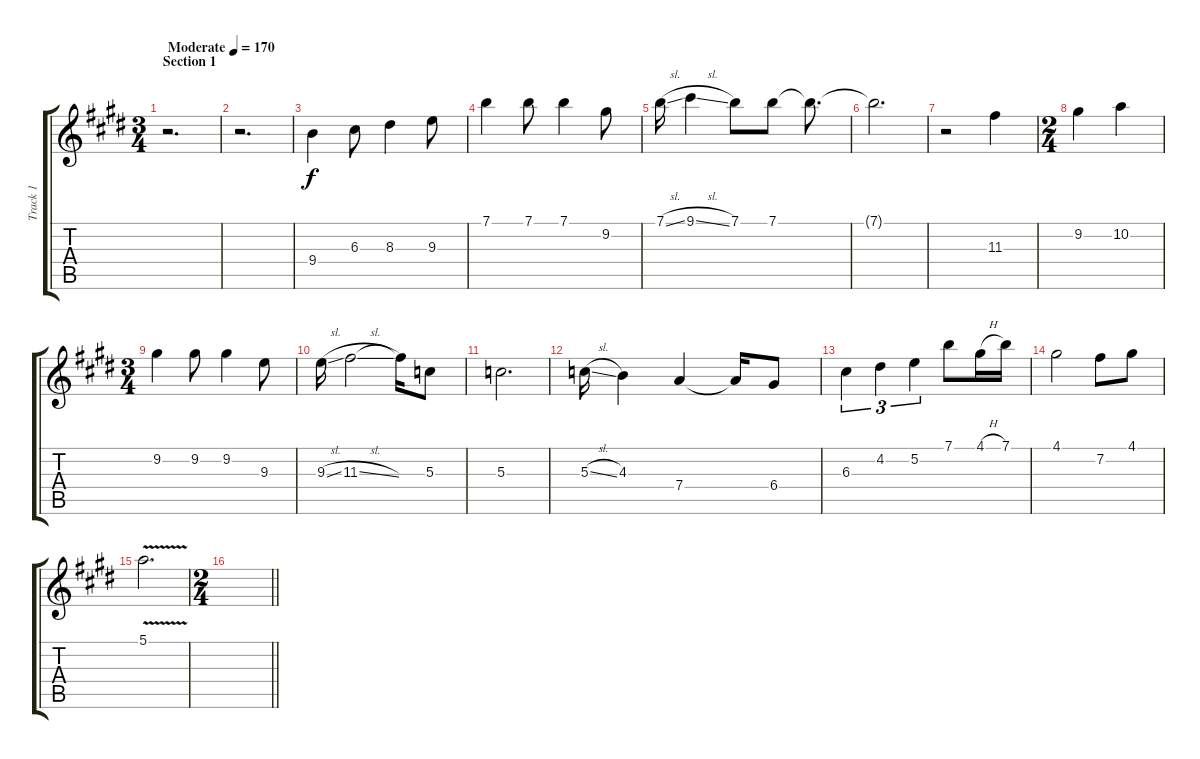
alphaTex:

\track ("Track 1" "Track 1") {instrument electricguitarjazz}
\staff {score tabs}
\tuning (E4 B3 G3 D3 A2 E2) {hide}
\ts (3 4)
\section ("" "Section 1")
\tempo (170 "Moderate")
\clef g2
\ks e
r.2{d dy f instrument electricguitarjazz} |
r.2{d} |
9.4.4 6.3.8 8.3.4 9.3.8 |
7.1.4 7.1.8 7.1.4 9.2.8 |
7.1{sl}.16 9.1{sl}.4 7.1.8 7.1.8 7.1{t}.8{d} |
7.1{t}.2{d} |
r.2 11.3.4 |
\ts (2 4)
9.2.4 10.2.4 |
\ts (3 4)
9.2.4 9.2.8 9.2.4 9.3.8 |
9.3{sl}.16 11.3{sl}.2 11.3{t}.16 5.3.8 |
5.3.2{d} |
5.3{sl}.16 4.3.4 7.4.4 7.4{t}.16 6.4.8 |
6.3.4{tu (3 2)} 4.2.4{tu (3 2)} 5.2.4{tu (3 2)} 7.1.8 4.1{h}.16 7.1.16 |
4.1.2 7.2.8 4.1.8 |
5.1{v}.2{d} |
\ts (2 4)
\barLineRight lightlight
